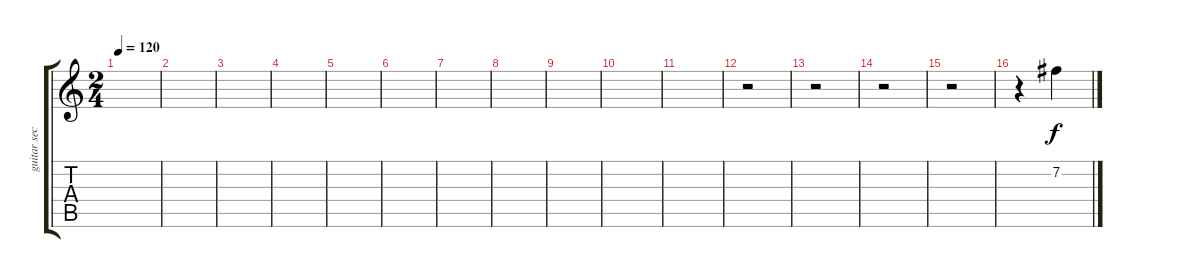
\track ("guitar secunda" "guitar sec") {instrument overdrivenguitar}
\staff {score tabs}
\tuning (E4 B3 G3 D3 A2 E2) {hide}
\ts (2 4)
\tempo 120
\clef g2
\ks c
|
|
|
|
|
|
|
|
|
|
|
r.2 |
r.2 |
r.2 |
r.2 |
r.4 7.2.4
